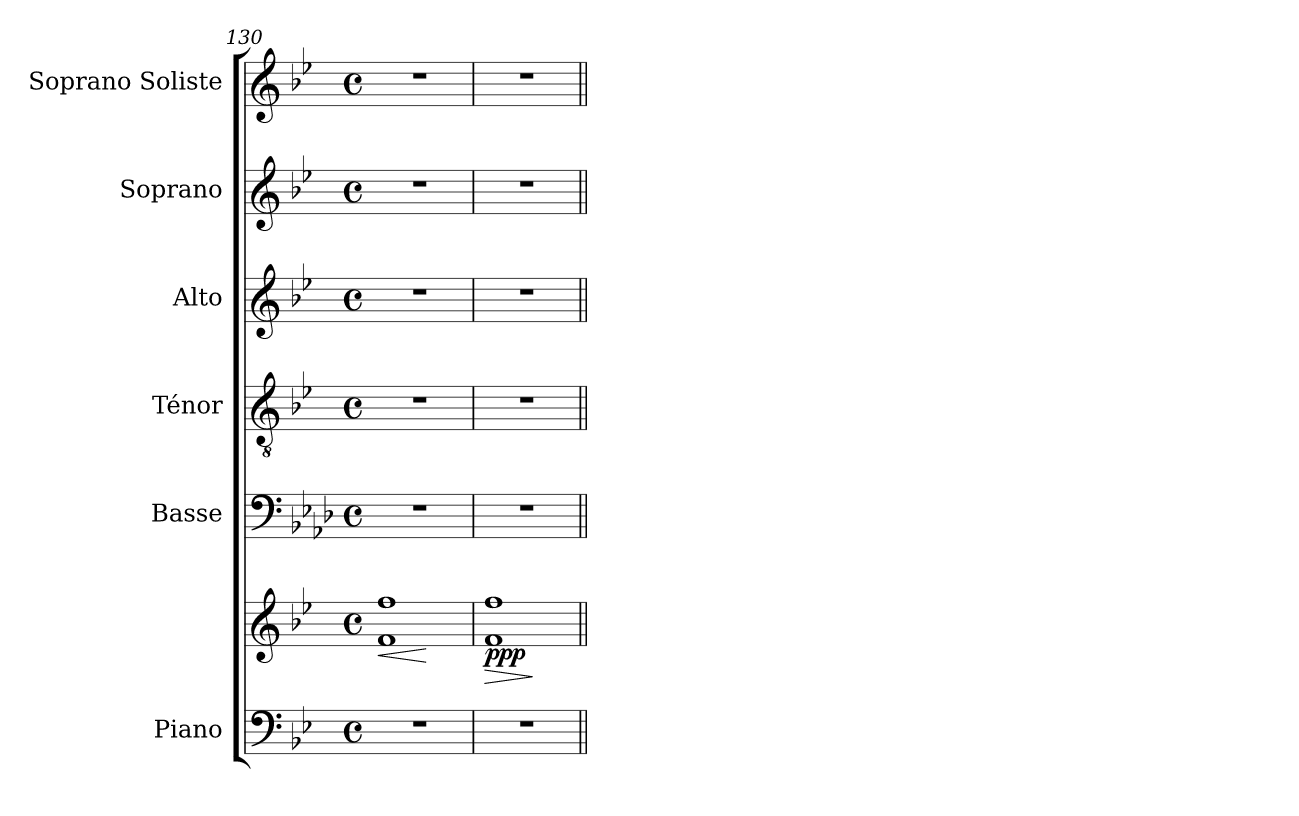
**kern	**kern	**dynam	**kern	**kern	**kern	**kern	**kern
*part6	*part6	*part6	*part5	*part4	*part3	*part2	*part1
*staff7	*staff6	*staff6/7	*staff5	*staff4	*staff3	*staff2	*staff1
*I"Piano	*	*	*I"Basse	*I"Ténor	*I"Alto	*I"Soprano	*I"Soprano Soliste
*I'Pno.	*	*	*I'B.	*I'T.	*I'A.	*I'S.	*
*clefF4	*clefG2	*	*clefF4	*clefGv2	*clefG2	*clefG2	*clefG2
*	*	*	*ITrd8c14	*	*	*	*
*k[b-e-]	*k[b-e-]	*	*k[b-e-a-d-]	*k[b-e-]	*k[b-e-]	*k[b-e-]	*k[b-e-]
*M4/4	*M4/4	*	*M4/4	*M4/4	*M4/4	*M4/4	*M4/4
*met(c)	*met(c)	*	*met(c)	*met(c)	*met(c)	*met(c)	*met(c)
=130	=130	=130	=130	=130	=130	=130	=130
!	!	!LO:HP:b	!	!	!	!	!
1r	1f 1ff	<	1r	1r	1r	1r	1r
.	.	[	.	.	.	.	.
=131	=131	=131	=131	=131	=131	=131	=131
!	!	!LO:HP:b	!	!	!	!	!
!	!	!LO:DY:n=1:b	!	!	!	!	!
1r	1f 1ff	> ppp	1r	1r	1r	1r	1r
.	.	]	.	.	.	.	.
=||	=||	=||	=||	=||	=||	=||	=||
*-	*-	*-	*-	*-	*-	*-	*-
